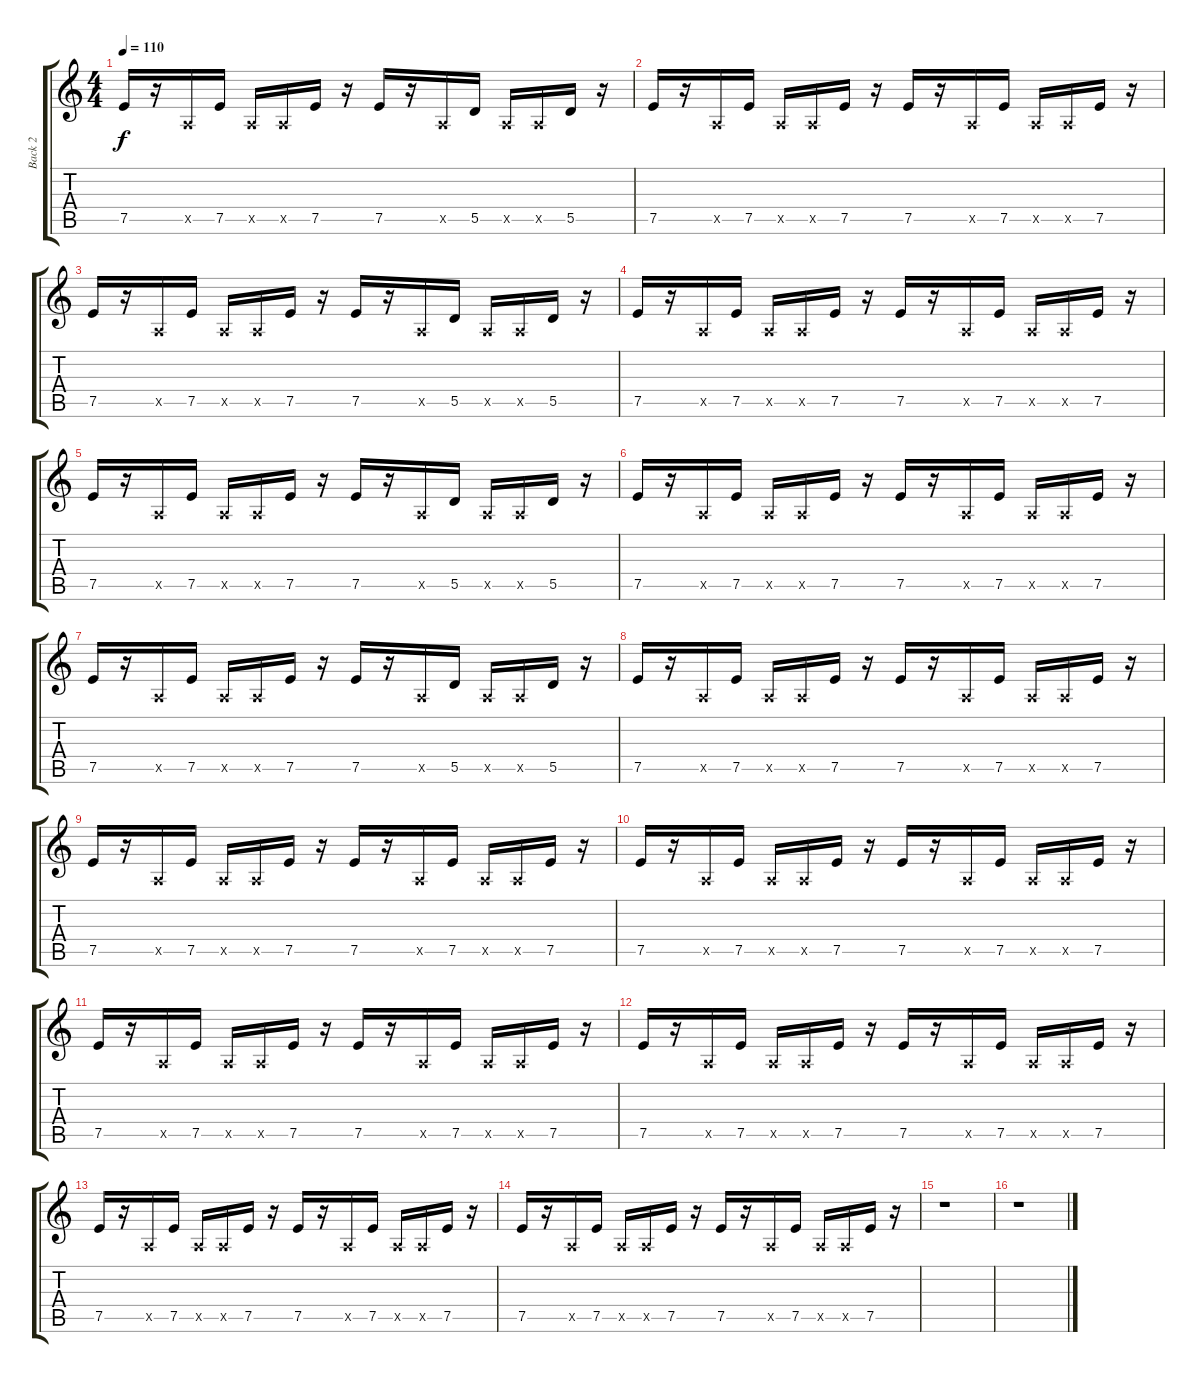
\track ("Back 2" "Back 2") {instrument distortionguitar}
\staff {score tabs}
\tuning (E4 B3 G3 D3 A2 E2) {hide}
\ts (4 4)
\tempo 110
\clef g2
\ks c
7.5.16{dy f} r.16 0.5{x}.16 7.5.16 0.5{x}.16 0.5{x}.16 7.5.16 r.16 7.5.16 r.16 0.5{x}.16 5.5.16 0.5{x}.16 0.5{x}.16 5.5.16 r.16 |
7.5.16 r.16 0.5{x}.16 7.5.16 0.5{x}.16 0.5{x}.16 7.5.16 r.16 7.5.16 r.16 0.5{x}.16 7.5.16 0.5{x}.16 0.5{x}.16 7.5.16 r.16 |
7.5.16 r.16 0.5{x}.16 7.5.16 0.5{x}.16 0.5{x}.16 7.5.16 r.16 7.5.16 r.16 0.5{x}.16 5.5.16 0.5{x}.16 0.5{x}.16 5.5.16 r.16 |
7.5.16 r.16 0.5{x}.16 7.5.16 0.5{x}.16 0.5{x}.16 7.5.16 r.16 7.5.16 r.16 0.5{x}.16 7.5.16 0.5{x}.16 0.5{x}.16 7.5.16 r.16 |
7.5.16 r.16 0.5{x}.16 7.5.16 0.5{x}.16 0.5{x}.16 7.5.16 r.16 7.5.16 r.16 0.5{x}.16 5.5.16 0.5{x}.16 0.5{x}.16 5.5.16 r.16 |
7.5.16 r.16 0.5{x}.16 7.5.16 0.5{x}.16 0.5{x}.16 7.5.16 r.16 7.5.16 r.16 0.5{x}.16 7.5.16 0.5{x}.16 0.5{x}.16 7.5.16 r.16 |
7.5.16 r.16 0.5{x}.16 7.5.16 0.5{x}.16 0.5{x}.16 7.5.16 r.16 7.5.16 r.16 0.5{x}.16 5.5.16 0.5{x}.16 0.5{x}.16 5.5.16 r.16 |
7.5.16 r.16 0.5{x}.16 7.5.16 0.5{x}.16 0.5{x}.16 7.5.16 r.16 7.5.16 r.16 0.5{x}.16 7.5.16 0.5{x}.16 0.5{x}.16 7.5.16 r.16 |
7.5.16 r.16 0.5{x}.16 7.5.16 0.5{x}.16 0.5{x}.16 7.5.16 r.16 7.5.16 r.16 0.5{x}.16 7.5.16 0.5{x}.16 0.5{x}.16 7.5.16 r.16 |
7.5.16 r.16 0.5{x}.16 7.5.16 0.5{x}.16 0.5{x}.16 7.5.16 r.16 7.5.16 r.16 0.5{x}.16 7.5.16 0.5{x}.16 0.5{x}.16 7.5.16 r.16 |
7.5.16 r.16 0.5{x}.16 7.5.16 0.5{x}.16 0.5{x}.16 7.5.16 r.16 7.5.16 r.16 0.5{x}.16 7.5.16 0.5{x}.16 0.5{x}.16 7.5.16 r.16 |
7.5.16 r.16 0.5{x}.16 7.5.16 0.5{x}.16 0.5{x}.16 7.5.16 r.16 7.5.16 r.16 0.5{x}.16 7.5.16 0.5{x}.16 0.5{x}.16 7.5.16 r.16 |
7.5.16 r.16 0.5{x}.16 7.5.16 0.5{x}.16 0.5{x}.16 7.5.16 r.16 7.5.16 r.16 0.5{x}.16 7.5.16 0.5{x}.16 0.5{x}.16 7.5.16 r.16 |
7.5.16 r.16 0.5{x}.16 7.5.16 0.5{x}.16 0.5{x}.16 7.5.16 r.16 7.5.16 r.16 0.5{x}.16 7.5.16 0.5{x}.16 0.5{x}.16 7.5.16 r.16 |
r.1 |
r.1
